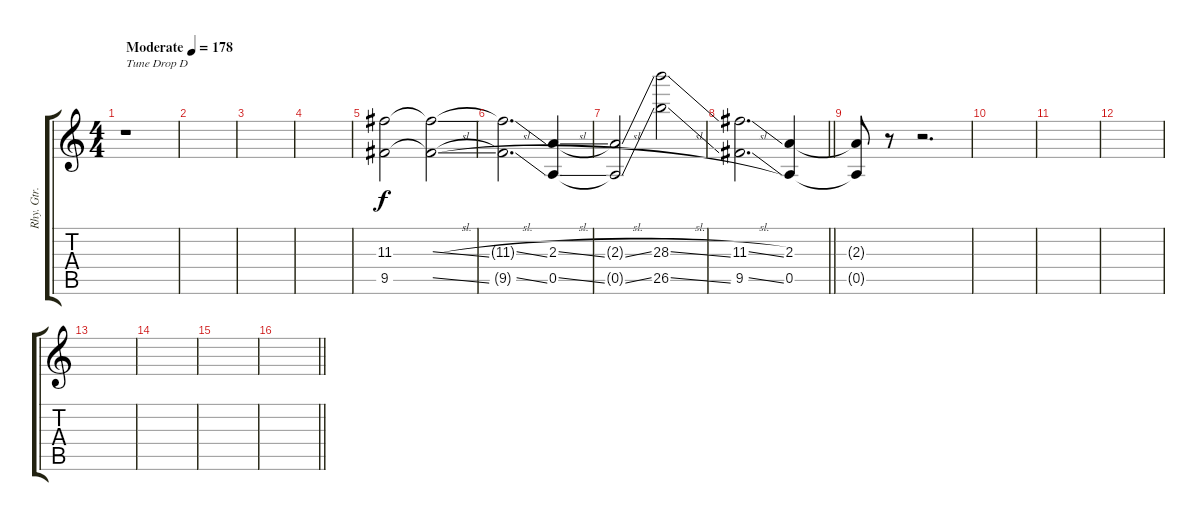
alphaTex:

\track ("Rhy. Gtr. 1" "Rhy. Gtr. ") {instrument distortionguitar}
\staff {score tabs}
\tuning (E4 B3 G3 D3 A2 D2) {hide}
\ts (4 4)
\tempo (178 "Moderate")
\clef g2
\ks c
r.1{txt "Tune Drop D" dy f instrument distortionguitar} |
|
|
|
(11.3 9.5).2 (11.3{sl t} 9.5{sl t}).2 |
(11.3{sl t} 9.5{sl t}).2{d} (2.3{sl} 0.5{sl}).4 |
(2.3{sl t} 0.5{sl t}).2 (28.3{sl} 26.5{sl}).2 |
\barLineRight lightlight
(11.3{sl} 9.5{sl}).2{d} (2.3 0.5).4 |
\section ("" "")
(2.3{t} 0.5{t}).8 r.8 r.2{d} |
|
|
|
|
|
|
\barLineRight lightlight
